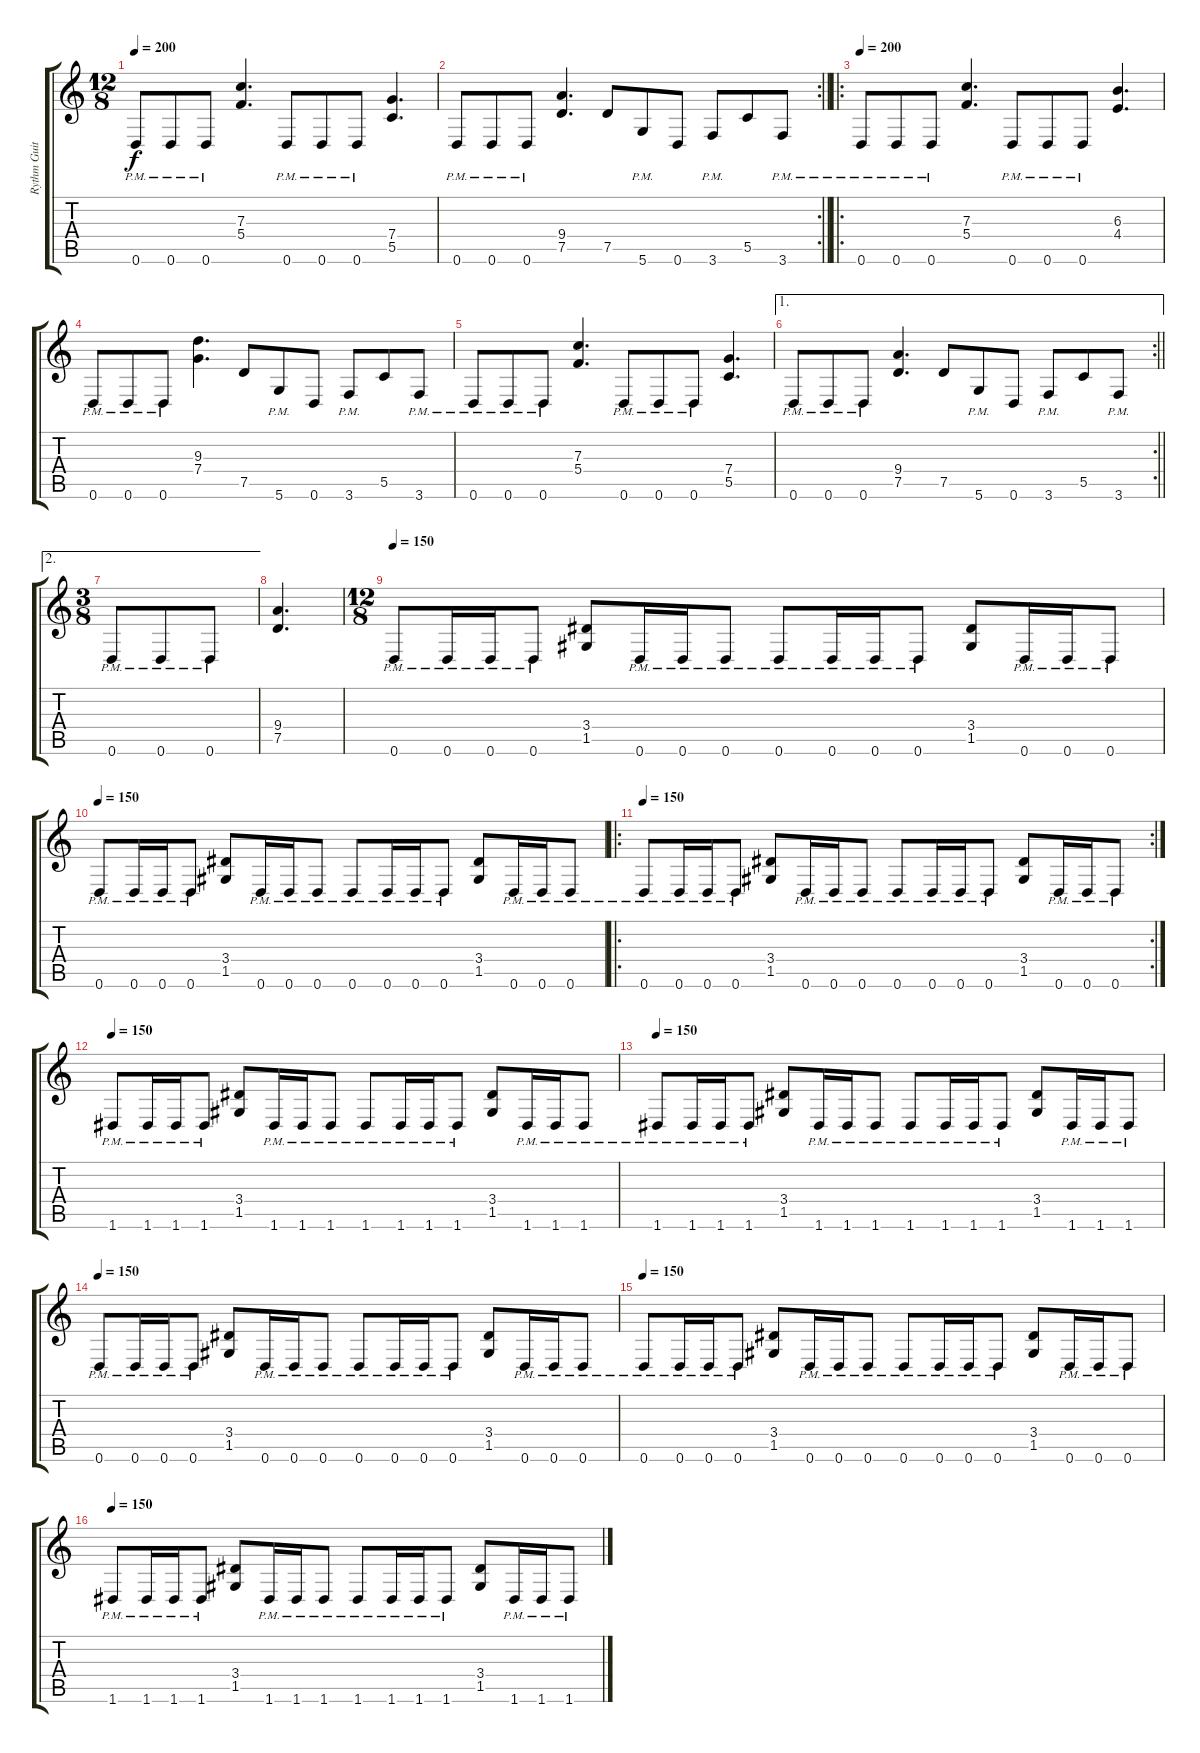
\track ("Rythm Guitar" "Rythm Guit") {instrument distortionguitar}
\staff {score tabs}
\tuning (D4 A3 F3 C3 G2 D2) {hide}
\ts (12 8)
\tempo 200
\clef g2
\ks c
0.6{pm}.8{dy f} 0.6{pm}.8 0.6{pm}.8 (7.3 5.4).4{d} 0.6{pm}.8 0.6{pm}.8 0.6{pm}.8 (7.4 5.5).4{d} |
\rc 2
\barLineRight lightlight
0.6{pm}.8 0.6{pm}.8 0.6{pm}.8 (9.4 7.5).4{d} 7.5.8 5.6{pm}.8 0.6.8 3.6{pm}.8 5.5.8 3.6{pm}.8 |
\ro
\tempo 200
0.6{pm}.8 0.6{pm}.8 0.6{pm}.8 (7.3 5.4).4{d} 0.6{pm}.8 0.6{pm}.8 0.6{pm}.8 (6.3 4.4).4{d} |
0.6{pm}.8 0.6{pm}.8 0.6{pm}.8 (9.3 7.4).4{d} 7.5.8 5.6{pm}.8 0.6.8 3.6{pm}.8 5.5.8 3.6{pm}.8 |
0.6{pm}.8 0.6{pm}.8 0.6{pm}.8 (7.3 5.4).4{d} 0.6{pm}.8 0.6{pm}.8 0.6{pm}.8 (7.4 5.5).4{d} |
\ae 1
\rc 2
\barLineRight lightlight
0.6{pm}.8 0.6{pm}.8 0.6{pm}.8 (9.4 7.5).4{d} 7.5.8 5.6{pm}.8 0.6.8 3.6{pm}.8 5.5.8 3.6{pm}.8 |
\ae 2
\ts (3 8)
0.6{pm}.8 0.6{pm}.8 0.6{pm}.8 |
(9.4 7.5).4{d} |
\ts (12 8)
\tempo 150
0.6{pm}.8 0.6{pm}.16 0.6{pm}.16 0.6{pm}.8 (3.4 1.5).8 0.6{pm}.16 0.6{pm}.16 0.6{pm}.8 0.6{pm}.8 0.6{pm}.16 0.6{pm}.16 0.6{pm}.8 (3.4 1.5).8 0.6{pm}.16 0.6{pm}.16 0.6{pm}.8 |
\tempo 150
0.6{pm}.8 0.6{pm}.16 0.6{pm}.16 0.6{pm}.8 (3.4 1.5).8 0.6{pm}.16 0.6{pm}.16 0.6{pm}.8 0.6{pm}.8 0.6{pm}.16 0.6{pm}.16 0.6{pm}.8 (3.4 1.5).8 0.6{pm}.16 0.6{pm}.16 0.6{pm}.8 |
\ro
\rc 2
\tempo 150
0.6{pm}.8 0.6{pm}.16 0.6{pm}.16 0.6{pm}.8 (3.4 1.5).8 0.6{pm}.16 0.6{pm}.16 0.6{pm}.8 0.6{pm}.8 0.6{pm}.16 0.6{pm}.16 0.6{pm}.8 (3.4 1.5).8 0.6{pm}.16 0.6{pm}.16 0.6{pm}.8 |
\tempo 150
1.6{pm}.8 1.6{pm}.16 1.6{pm}.16 1.6{pm}.8 (3.4 1.5).8 1.6{pm}.16 1.6{pm}.16 1.6{pm}.8 1.6{pm}.8 1.6{pm}.16 1.6{pm}.16 1.6{pm}.8 (3.4 1.5).8 1.6{pm}.16 1.6{pm}.16 1.6{pm}.8 |
\tempo 150
1.6{pm}.8 1.6{pm}.16 1.6{pm}.16 1.6{pm}.8 (3.4 1.5).8 1.6{pm}.16 1.6{pm}.16 1.6{pm}.8 1.6{pm}.8 1.6{pm}.16 1.6{pm}.16 1.6{pm}.8 (3.4 1.5).8 1.6{pm}.16 1.6{pm}.16 1.6{pm}.8 |
\tempo 150
0.6{pm}.8 0.6{pm}.16 0.6{pm}.16 0.6{pm}.8 (3.4 1.5).8 0.6{pm}.16 0.6{pm}.16 0.6{pm}.8 0.6{pm}.8 0.6{pm}.16 0.6{pm}.16 0.6{pm}.8 (3.4 1.5).8 0.6{pm}.16 0.6{pm}.16 0.6{pm}.8 |
\tempo 150
0.6{pm}.8 0.6{pm}.16 0.6{pm}.16 0.6{pm}.8 (3.4 1.5).8 0.6{pm}.16 0.6{pm}.16 0.6{pm}.8 0.6{pm}.8 0.6{pm}.16 0.6{pm}.16 0.6{pm}.8 (3.4 1.5).8 0.6{pm}.16 0.6{pm}.16 0.6{pm}.8 |
\tempo 150
1.6{pm}.8 1.6{pm}.16 1.6{pm}.16 1.6{pm}.8 (3.4 1.5).8 1.6{pm}.16 1.6{pm}.16 1.6{pm}.8 1.6{pm}.8 1.6{pm}.16 1.6{pm}.16 1.6{pm}.8 (3.4 1.5).8 1.6{pm}.16 1.6{pm}.16 1.6{pm}.8
